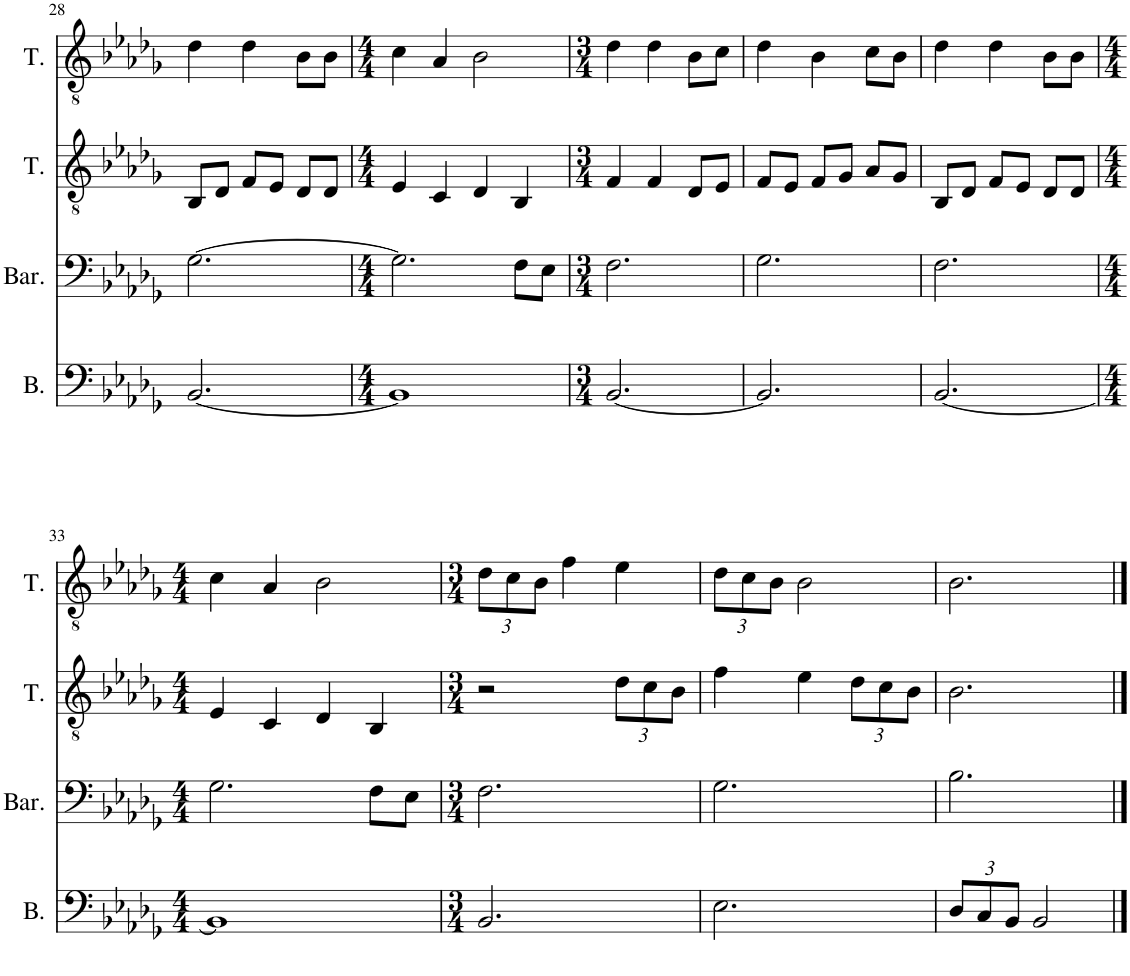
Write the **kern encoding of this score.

**kern	**kern	**kern	**kern
*part4	*part3	*part2	*part1
*staff4	*staff3	*staff2	*staff1
*I"Bass	*I"Baritone	*I"Tenor	*I"Tenor
*I'B.	*I'Bar.	*I'T.	*I'T.
!!LO:PB:g=z
*clefF4	*clefF4	*clefGv2	*clefGv2
*k[b-e-a-d-g-]	*k[b-e-a-d-g-]	*k[b-e-a-d-g-]	*k[b-e-a-d-g-]
*M3/4	*M3/4	*M3/4	*M3/4
=28	=28	=28	=28
[2.BB-/	[2.G-\	8BB-/L	4d-\
.	.	8D-/J	.
.	.	8F/L	4d-\
.	.	8E-/J	.
.	.	8D-/L	8B-\L
.	.	8D-/J	8B-\J
=29	=29	=29	=29
*M4/4	*M4/4	*M4/4	*M4/4
1BB-]	2.G-\]	4E-/	4c\
.	.	4C/	4A-/
.	.	4D-/	2B-\
.	8F\L	4BB-/	.
.	8E-\J	.	.
=30	=30	=30	=30
*M3/4	*M3/4	*M3/4	*M3/4
[2.BB-/	2.F\	4F/	4d-\
.	.	4F/	4d-\
.	.	8D-/L	8B-\L
.	.	8E-/J	8c\J
=31	=31	=31	=31
2.BB-/]	2.G-\	8F/L	4d-\
.	.	8E-/J	.
.	.	8F/L	4B-\
.	.	8G-/J	.
.	.	8A-/L	8c\L
.	.	8G-/J	8B-\J
=32	=32	=32	=32
[2.BB-/	2.F\	8BB-/L	4d-\
.	.	8D-/J	.
.	.	8F/L	4d-\
.	.	8E-/J	.
.	.	8D-/L	8B-\L
.	.	8D-/J	8B-\J
!!LO:LB:g=z
=33	=33	=33	=33
*M4/4	*M4/4	*M4/4	*M4/4
1BB-]	2.G-\	4E-/	4c\
.	.	4C/	4A-/
.	.	4D-/	2B-\
.	8F\L	4BB-/	.
.	8E-\J	.	.
=34	=34	=34	=34
*M3/4	*M3/4	*M3/4	*M3/4
*	*	*	*Xbrackettup
2.BB-/	2.F\	2r	12d-\L
.	.	.	12c\
.	.	.	12B-\J
.	.	.	4f\
*	*	*Xbrackettup	*
.	.	12d-\L	4e-\
.	.	12c\	.
.	.	12B-\J	.
=35	=35	=35	=35
2.E-\	2.G-\	4f\	12d-\L
.	.	.	12c\
.	.	.	12B-\J
.	.	4e-\	2B-\
.	.	12d-\L	.
.	.	12c\	.
.	.	12B-\J	.
=36	=36	=36	=36
*Xbrackettup	*	*	*
12D-/L	2.B-\	2.B-\	2.B-\
12C/	.	.	.
12BB-/J	.	.	.
2BB-/	.	.	.
==	==	==	==
*-	*-	*-	*-
